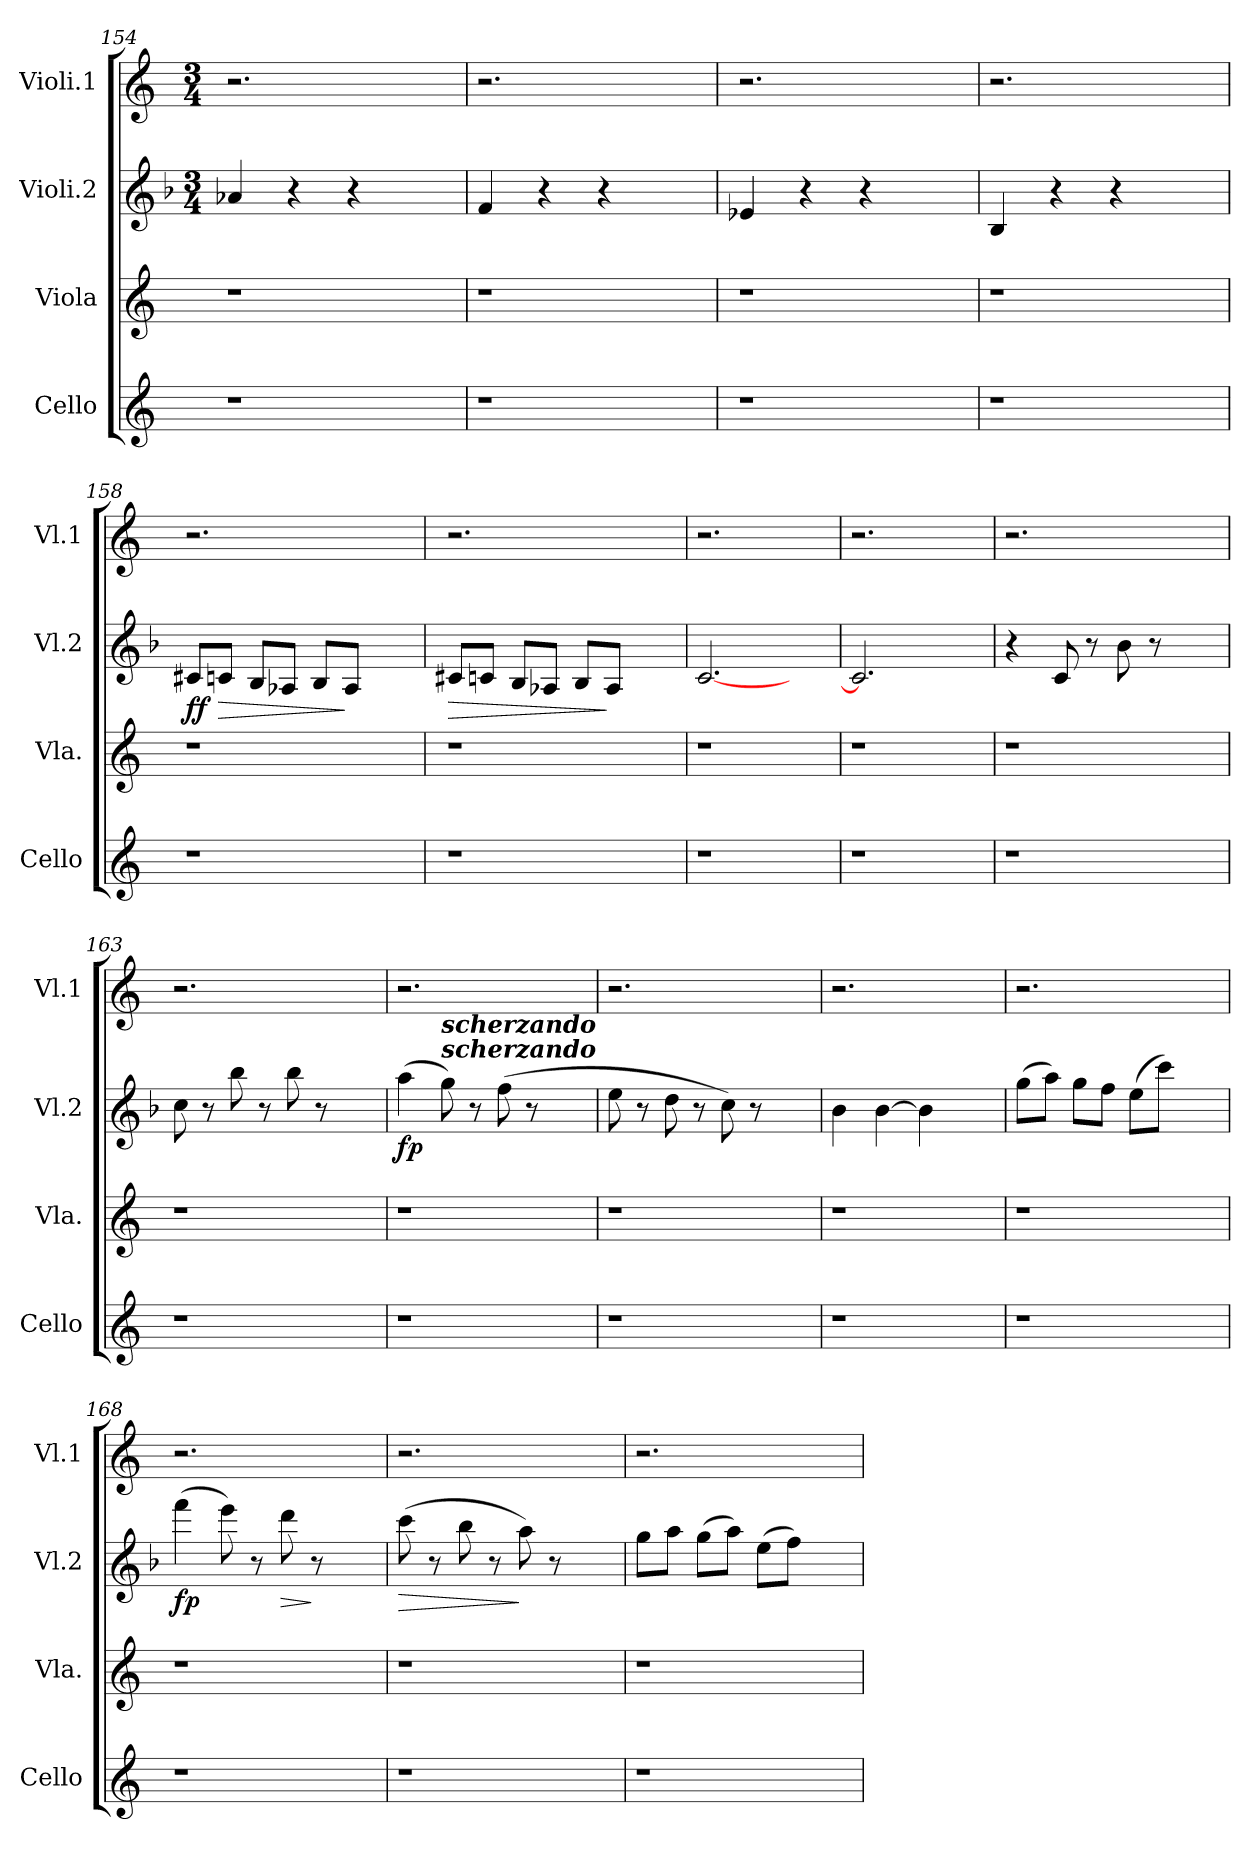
**kern	**kern	**kern	**dynam	**kern
*part4	*part3	*part2	*part2	*part1
*staff4	*staff3	*staff2	*staff2	*staff1
*I"Cello	*I"Viola	*I"Violi.2	*	*I"Violi.1
*I'Cello	*I'Vla.	*I'Vl.2	*	*I'Vl.1
*clefG2	*clefG2	*clefG2	*	*clefG2
*k[]	*k[]	*k[b-]	*	*k[]
*	*	*M3/4	*	*M3/4
=154	=154	=154	=154	=154
1r	1r	4a-X/	.	2.r
.	.	4r	.	.
.	.	4r	.	.
.	.	4ryy	.	4ryy
=155	=155	=155	=155	=155
1r	1r	4f/	.	2.r
.	.	4r	.	.
.	.	4r	.	.
.	.	4ryy	.	4ryy
=156	=156	=156	=156	=156
1r	1r	4e-X/	.	2.r
.	.	4r	.	.
.	.	4r	.	.
.	.	4ryy	.	4ryy
=157	=157	=157	=157	=157
1r	1r	4B-/	.	2.r
.	.	4r	.	.
.	.	4r	.	.
.	.	4ryy	.	4ryy
!!LO:LB:g=z
=158	=158	=158	=158	=158
!	!	!	!LO:DY:b	!
1r	1r	8c#X/L	ff	2.r
!	!	!	!LO:HP:b	!
.	.	8cn/J	>	.
.	.	8B-/L	.	.
.	.	8A-X/J	.	.
.	.	8B-/L	.	.
.	.	8A-/J	]	.
.	.	4ryy	.	4ryy
=159	=159	=159	=159	=159
!	!	!	!LO:HP:b	!
1r	1r	8c#X/L	>	2.r
.	.	8cn/J	.	.
.	.	8B-/L	.	.
.	.	8A-X/J	.	.
.	.	8B-/L	.	.
.	.	8A-/J	]	.
.	.	4ryy	.	4ryy
=160	=160	=160	=160	=160
1r	1r	[2.c/	.	2.r
.	.	4ryy	.	4ryy
=161	=161	=161	=161	=161
1r	1r	2.c/]	.	2.r
.	.	4ryy	.	4ryy
=162	=162	=162	=162	=162
1r	1r	4r	.	2.r
.	.	8c/	.	.
.	.	8r	.	.
.	.	8b-\	.	.
.	.	8r	.	.
.	.	4ryy	.	4ryy
!!LO:LB:g=z
=163	=163	=163	=163	=163
1r	1r	8cc\	.	2.r
.	.	8r	.	.
.	.	8bb-\	.	.
.	.	8r	.	.
.	.	8bb-\	.	.
.	.	8r	.	.
.	.	4ryy	.	4ryy
=164	=164	=164	=164	=164
!	!	!	!LO:DY:b	!
1r	1r	(4aa\	fp	2.r
!	!	!LO:TX:a:Bi:t=scherzando	!	!
!	!	!LO:TX:a:Bi:t=scherzando	!	!
.	.	8gg\)	.	.
.	.	8r	.	.
.	.	(8ff\	.	.
.	.	8r	.	.
.	.	4ryy	.	4ryy
=165	=165	=165	=165	=165
1r	1r	8ee\	.	2.r
.	.	8r	.	.
.	.	8dd\	.	.
.	.	8r	.	.
.	.	8cc\)	.	.
.	.	8r	.	.
.	.	4ryy	.	4ryy
=166	=166	=166	=166	=166
1r	1r	4b-\	.	2.r
.	.	[4b-\	.	.
.	.	4b-\]	.	.
.	.	4ryy	.	4ryy
!!LO:PB:g=z
=167	=167	=167	=167	=167
1r	1r	(8gg\L	.	2.r
.	.	8aa\J)	.	.
.	.	8gg\L	.	.
.	.	8ff\J	.	.
.	.	(8ee\L	.	.
.	.	8ccc\J)	.	.
.	.	4ryy	.	4ryy
=168	=168	=168	=168	=168
!	!	!	!LO:DY:b	!
1r	1r	(4fff\	fp	2.r
.	.	8eee\)	.	.
.	.	8r	.	.
!	!	!	!LO:HP:b	!
.	.	8ddd\	>	.
.	.	8r	]	.
.	.	4ryy	.	4ryy
!!LO:LB:g=z
=169	=169	=169	=169	=169
!	!	!	!LO:HP:b	!
1r	1r	(8ccc\	>	2.r
.	.	8r	.	.
.	.	8bb-\	.	.
.	.	8r	.	.
.	.	8aa\)	]	.
.	.	8r	.	.
.	.	4ryy	.	4ryy
=170	=170	=170	=170	=170
1r	1r	8gg\L	.	2.r
.	.	8aa\J	.	.
.	.	(8gg\L	.	.
.	.	8aa\J)	.	.
.	.	(8ee\L	.	.
.	.	8ff\J)	.	.
.	.	4ryy	.	4ryy
=	=	=	=	=
*-	*-	*-	*-	*-
